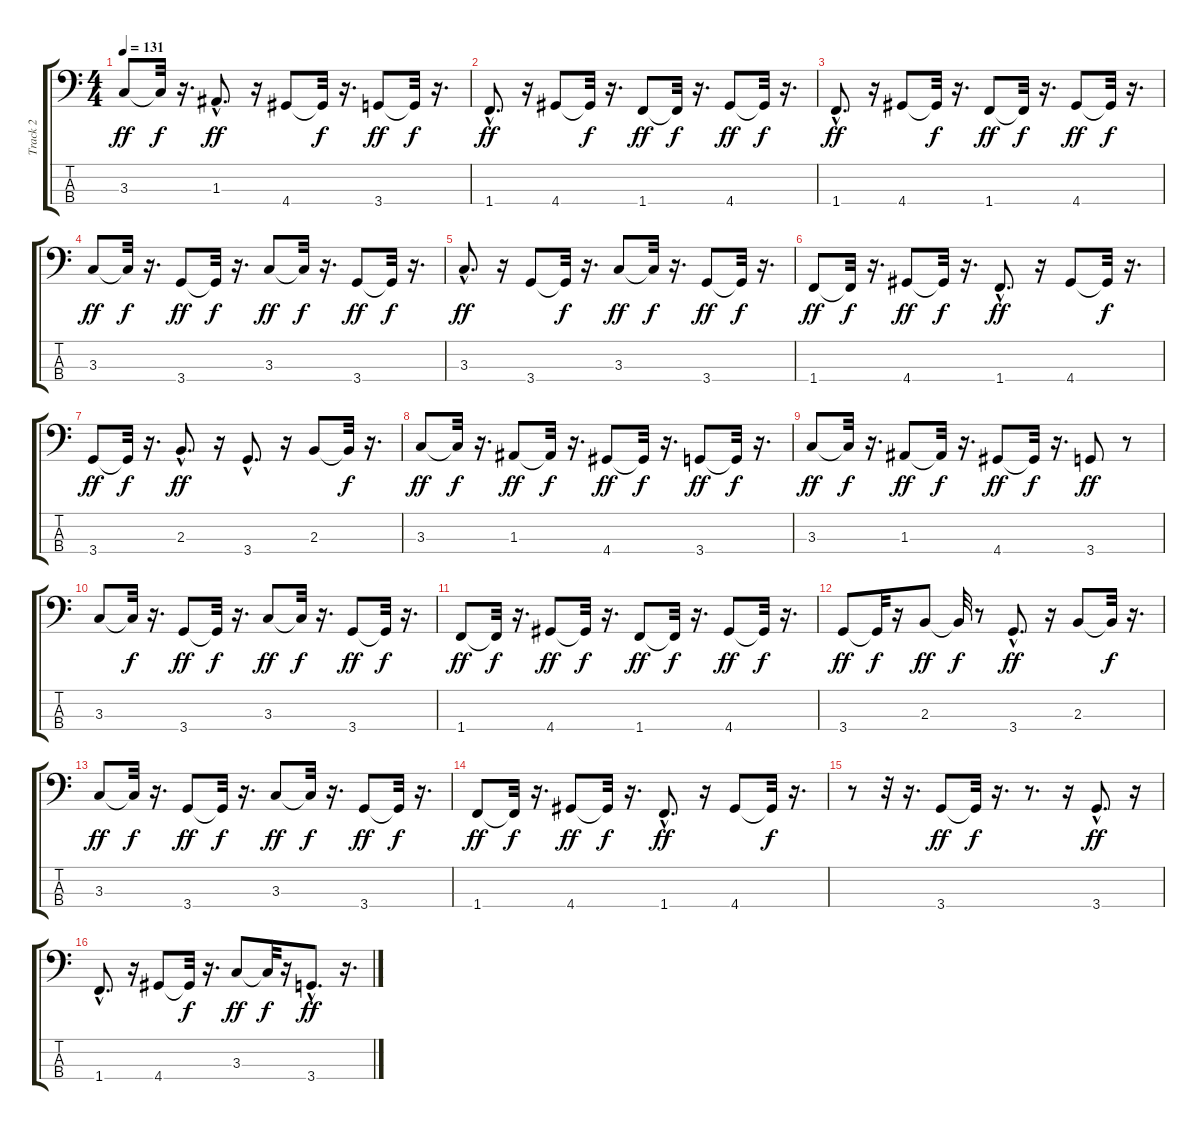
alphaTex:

\track ("Track 2" "Track 2") {instrument electricbassfinger}
\staff {score tabs}
\tuning (G2 D2 A1 E1) {hide}
\ts (4 4)
\tempo 131
\clef f4
\ks c
3.3.8{dy ff} 3.3{t}.32{dy f} r.16{d} 1.3{hac}.8{d dy ff} r.16 4.4.8 4.4{t}.32{dy f} r.16{d} 3.4.8{dy ff} 3.4{t}.32{dy f} r.16{d} |
1.4{hac}.8{d dy ff} r.16 4.4.8 4.4{t}.32{dy f} r.16{d} 1.4.8{dy ff} 1.4{t}.32{dy f} r.16{d} 4.4.8{dy ff} 4.4{t}.32{dy f} r.16{d} |
1.4{hac}.8{d dy ff} r.16 4.4.8 4.4{t}.32{dy f} r.16{d} 1.4.8{dy ff} 1.4{t}.32{dy f} r.16{d} 4.4.8{dy ff} 4.4{t}.32{dy f} r.16{d} |
3.3.8{dy ff} 3.3{t}.32{dy f} r.16{d} 3.4.8{dy ff} 3.4{t}.32{dy f} r.16{d} 3.3.8{dy ff} 3.3{t}.32{dy f} r.16{d} 3.4.8{dy ff} 3.4{t}.32{dy f} r.16{d} |
3.3{hac}.8{d dy ff} r.16 3.4.8 3.4{t}.32{dy f} r.16{d} 3.3.8{dy ff} 3.3{t}.32{dy f} r.16{d} 3.4.8{dy ff} 3.4{t}.32{dy f} r.16{d} |
1.4.8{dy ff} 1.4{t}.32{dy f} r.16{d} 4.4.8{dy ff} 4.4{t}.32{dy f} r.16{d} 1.4{hac}.8{d dy ff} r.16 4.4.8 4.4{t}.32{dy f} r.16{d} |
3.4.8{dy ff} 3.4{t}.32{dy f} r.16{d} 2.3{hac}.8{d dy ff} r.16 3.4{hac}.8{d} r.16 2.3.8 2.3{t}.32{dy f} r.16{d} |
3.3.8{dy ff} 3.3{t}.32{dy f} r.16{d} 1.3.8{dy ff} 1.3{t}.32{dy f} r.16{d} 4.4.8{dy ff} 4.4{t}.32{dy f} r.16{d} 3.4.8{dy ff} 3.4{t}.32{dy f} r.16{d} |
3.3.8{dy ff} 3.3{t}.32{dy f} r.16{d} 1.3.8{dy ff} 1.3{t}.32{dy f} r.16{d} 4.4.8{dy ff} 4.4{t}.32{dy f} r.16{d} 3.4.8{dy ff} r.8 |
3.3.8 3.3{t}.32{dy f} r.16{d} 3.4.8{dy ff} 3.4{t}.32{dy f} r.16{d} 3.3.8{dy ff} 3.3{t}.32{dy f} r.16{d} 3.4.8{dy ff} 3.4{t}.32{dy f} r.16{d} |
1.4.8{dy ff} 1.4{t}.32{dy f} r.16{d} 4.4.8{dy ff} 4.4{t}.32{dy f} r.16{d} 1.4.8{dy ff} 1.4{t}.32{dy f} r.16{d} 4.4.8{dy ff} 4.4{t}.32{dy f} r.16{d} |
3.4.8{dy ff} 3.4{t}.32{dy f} r.16 2.3.8{dy ff} 2.3{t}.32{dy f} r.8 3.4{hac}.8{d dy ff} r.16 2.3.8 2.3{t}.32{dy f} r.16{d} |
3.3.8{dy ff} 3.3{t}.32{dy f} r.16{d} 3.4.8{dy ff} 3.4{t}.32{dy f} r.16{d} 3.3.8{dy ff} 3.3{t}.32{dy f} r.16{d} 3.4.8{dy ff} 3.4{t}.32{dy f} r.16{d} |
1.4.8{dy ff} 1.4{t}.32{dy f} r.16{d} 4.4.8{dy ff} 4.4{t}.32{dy f} r.16{d} 1.4{hac}.8{d dy ff} r.16 4.4.8 4.4{t}.32{dy f} r.16{d} |
r.8 r.32 r.16{d} 3.4.8{dy ff} 3.4{t}.32{dy f} r.16{d} r.8{d} r.16 3.4{hac}.8{d dy ff} r.16 |
1.4{hac}.8{d} r.16 4.4.8 4.4{t}.32{dy f} r.16{d} 3.3.8{dy ff} 3.3{t}.32{dy f} r.16 3.4{hac}.8{d dy ff} r.16{d}
